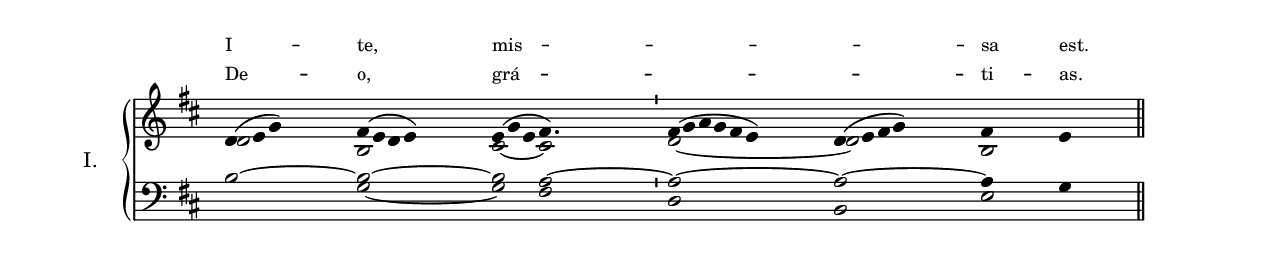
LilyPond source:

\version "2.18"
\include "gregorian.ly"
\include "noh2.ily"

%Page reference: page v.95
%(volume.page)

global = {
 \key e \dorian
 \cadenzaOn 
 \override Glissando #'thickness = #2.0
}

chantTextA = \lyricmode {
I -- te, mis -- _ _ sa est. }
chantTextB = \lyricmode {
De -- o, grá -- _ _ ti -- as. }

chantMusic = {
\tieDown   d'4( e'4 g'4) fis'4( e'4 d'4 e'4) e'4( g'4 e'4 fis'4.) \divisioMinima
fis'4( g'4 a'4 g'4 fis'4 e'4) d'4( e'4 fis'4 g'4) fis'4 e'4 \finalis

}

altoMusic = {
  d'2*3/2 b2*2 cis'2*3/2~ cis'2*3/4 d'2*3~ d'2*2 b2
}

tenorMusic = {
  b2*3/2~ b2*2~ b2*3/2 a2*3/4~ \divisioMinima
  a2*3~ a2*2~ a4 g \finalis
}

bassMusic = {
  s2*3/2 g2*2~ g2*3/2 fis2*3/4 d2*3 b,2*2 e2
}

voiceLines = {
\voiceLineStyle


}

\score{
  <<
    \new Lyrics = "chanta"
    \new Lyrics = "chantb"
    \new GrandStaff <<
      \set GrandStaff.autoBeaming = ##f
      \set GrandStaff.instrumentName = \markup \center-column {
        "I."
      }
      \new Staff = up <<
        \new Voice = "chant" {
          \voiceOne \global \chantMusic
        }
        \new Voice {
          \voiceTwo \global \altoMusic
        }
      >>

      \new Staff = down <<
        \clef bass
        \new Voice {
          \voiceOne \global \tenorMusic
        }
        \new Voice {
          \voiceTwo \global \bassMusic
        }
	\new Voice {
        \voiceThree \global \voiceLines
        }
      >>
    >>
    \context Lyrics = "chanta" {
      \lyricsto chant {
      \chantTextA
    }
    }
    \context Lyrics = "chantb" {
      \lyricsto chant {
      \chantTextB
    }
    }
  >>
  \layout{
  }
}
